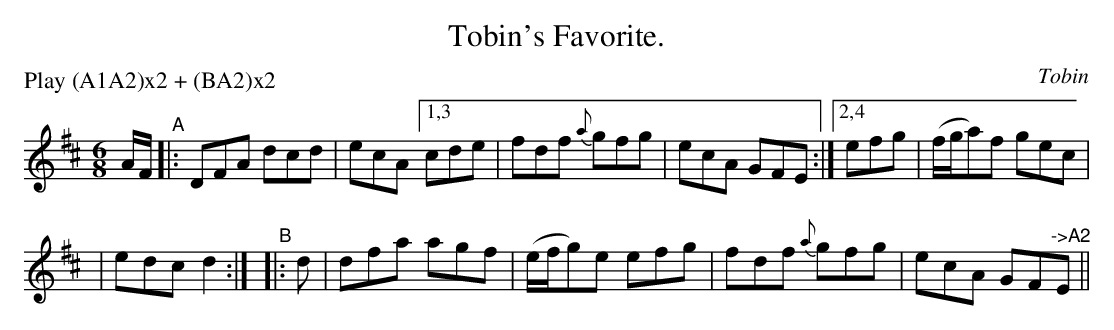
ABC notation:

X:1
T: Tobin's Favorite.
O: Tobin
P: Play (A1A2)x2 + (BA2)x2
M: 6/8
K: D
A/F/ "^A"|: DFA dcd | ecA [1,3 cde | fdf {a}gfg | ecA GFE :|[2,4 efg | (f/g/a)f gec |
| edc d2 :|"^B"|: d |  dfa agf | (e/f/g)e efg | fdf {a}gfg | ecA GF"^->A2"E ||
